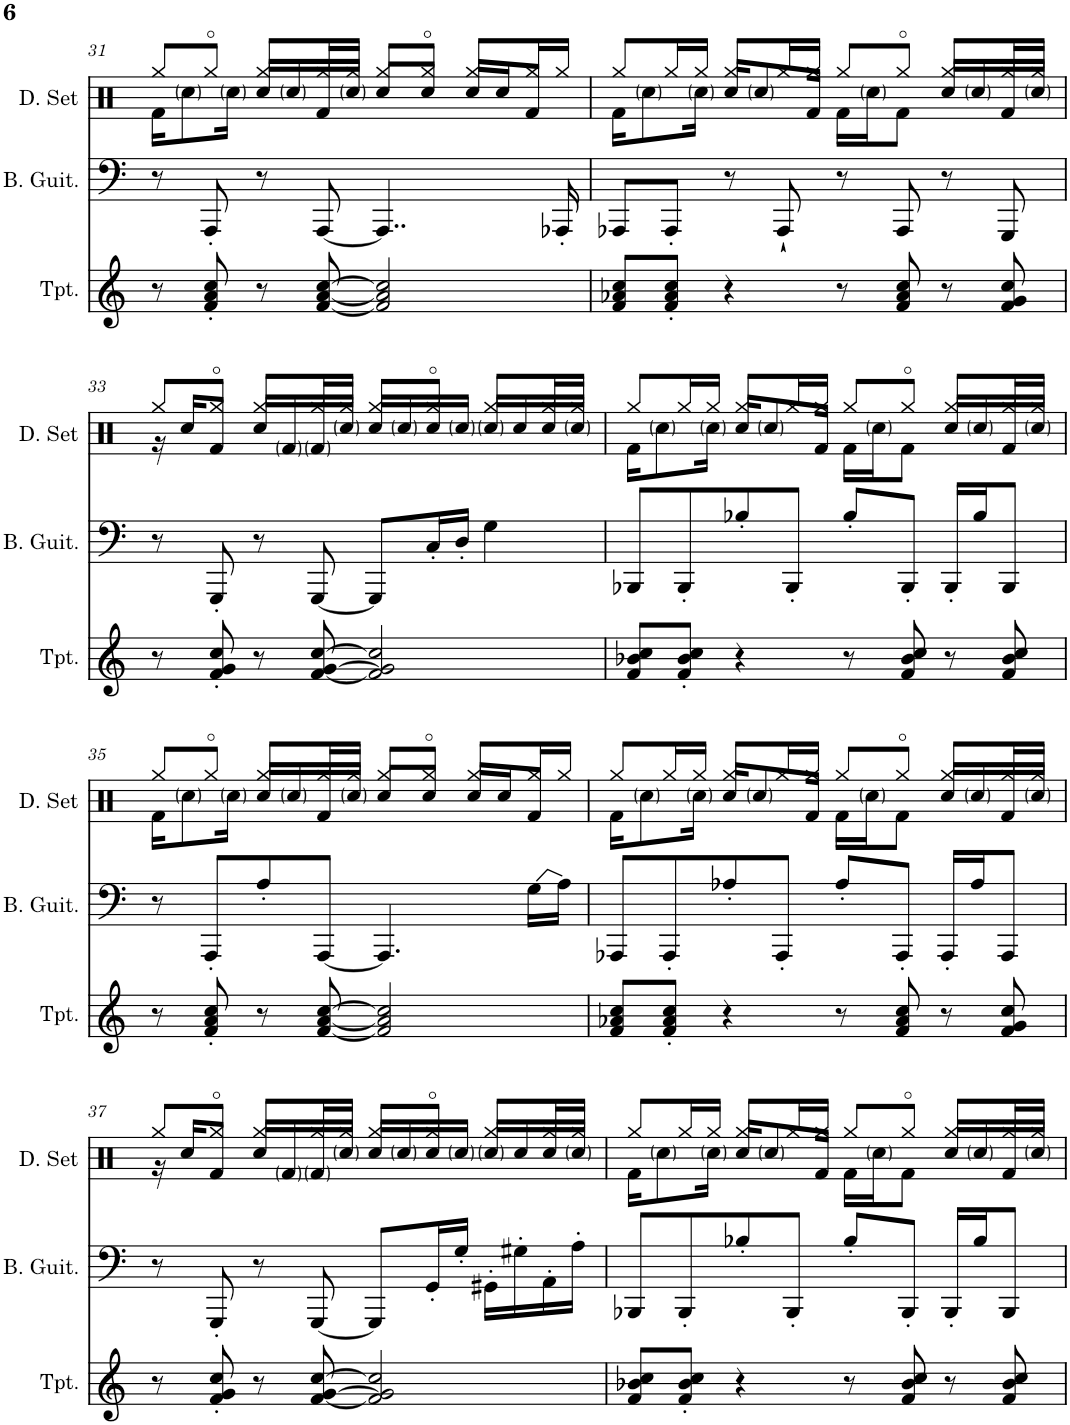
**kern	**kern	**kern
*part3	*part2	*part1
*staff3	*staff2	*staff1
*I"Trumpet	*I"Bass Guitar	*I"Drumset
*I'Tpt.	*I'B. Guit.	*I'D. Set
!!LO:PB:g=z
*clefG2	*clefF4	*clefX
*Trd1c2	*	*
*k[]	*k[]	*k[]
*M4/4	*M4/4	*M4/4
*met(c)	*met(c)	*met(c)
=31	=31	=31
*	*	*^
8r	8r	8Rgg/L	16Rf\KL
.	.	.	8Rcc\
8f/' 8a/' 8cc/'	8AAA'/	8Rgg/J	.
.	.	.	16Rcc\Jk
8r	8r	8Rgg/L	16Rcc/LL
.	.	.	16Rcc/
[8f/ [8a/ [8cc/	[8AAA/	16Rgg/L	16Rf/
.	.	16Rgg/JJ	16Rcc/JJ
2f/] 2a/] 2cc/]	4..AAA/]	8Rgg/L	8Rcc/L
.	.	8Rgg/J	8Rcc/J
.	.	8Rgg/L	16Rcc/LL
.	.	.	16Rcc/J
.	.	16Rgg/L	8Rf/J
.	16AAA-X'/	16Rgg/JJ	.
=32	=32	=32	=32
8f/ 8a-X/ 8cc/L	8AAA-X/L	8Rgg/L	16Rf\KL
.	.	.	8Rcc\
8f/' 8a-/' 8cc/'J	8AAA-'/J	16Rgg/L	.
.	.	16Rgg/JJ	16Rcc\Jk
4r	8r	8Rgg/L	16Rcc/KL
.	.	.	8Rcc/
.	8AAA-`/	16Rgg/L	.
.	.	16Rgg/JJ	16Rf/Jk
8r	8r	8Rgg/L	16Rf\LL
.	.	.	16Rcc\J
8f/ 8a-/ 8cc/	8AAA-/	8Rgg/J	8Rf\J
8r	8r	8Rgg/L	16Rcc/LL
.	.	.	16Rcc/
8f/ 8g/ 8cc/	8GGG/	16Rgg/L	16Rf/
.	.	16Rgg/JJ	16Rcc/JJ
!!LO:LB:g=z	!!
=33	=33	=33	=33
8r	8r	8Rgg/L	16r
.	.	.	16Rcc/KL
8f/' 8g/' 8cc/'	8GGG'/	8Rgg/J	8Rf/J
8r	8r	8Rgg/L	16Rcc/LL
.	.	.	16Rf/
[8f/ [8g/ [8cc/	[8GGG/	16Rgg/L	16Rf/
.	.	16Rgg/JJ	16Rcc/JJ
2f/] 2g/] 2cc/]	8GGG/L]	8Rgg/L	16Rcc/LL
.	.	.	16Rcc/
.	16C'/L	8Rgg/J	16Rcc/
.	16D'/JJ	.	16Rcc/JJ
.	4G\	8Rgg/L	16Rcc/LL
.	.	.	16Rcc/
.	.	16Rgg/L	16Rcc/
.	.	16Rgg/JJ	16Rcc/JJ
=34	=34	=34	=34
8f/ 8b-X/ 8cc/L	8BBB-X/L	8Rgg/L	16Rf\KL
.	.	.	8Rcc\
8f/' 8b-/' 8cc/'J	8BBB-'/	16Rgg/L	.
.	.	16Rgg/JJ	16Rcc\Jk
4r	8B-X'/	8Rgg/L	16Rcc/KL
.	.	.	8Rcc/
.	8BBB-'/J	16Rgg/L	.
.	.	16Rgg/JJ	16Rf/Jk
8r	8B-'/L	8Rgg/L	16Rf\LL
.	.	.	16Rcc\J
8f/ 8b-/ 8cc/	8BBB-'/J	8Rgg/J	8Rf\J
8r	16BBB-'/LL	8Rgg/L	16Rcc/LL
.	16B-/J	.	16Rcc/
8f/ 8b-/ 8cc/	8BBB-/J	16Rgg/L	16Rf/
.	.	16Rgg/JJ	16Rcc/JJ
!!LO:LB:g=z	!!
=35	=35	=35	=35
8r	8r	8Rgg/L	16Rf\KL
.	.	.	8Rcc\
8f/' 8a/' 8cc/'	8AAA'/L	8Rgg/J	.
.	.	.	16Rcc\Jk
8r	8A'/	8Rgg/L	16Rcc/LL
.	.	.	16Rcc/
[8f/ [8a/ [8cc/	[8AAA/J	16Rgg/L	16Rf/
.	.	16Rgg/JJ	16Rcc/JJ
2f/] 2a/] 2cc/]	4.AAA/]	8Rgg/L	8Rcc/L
.	.	8Rgg/J	8Rcc/J
.	.	8Rgg/L	16Rcc/LL
.	.	.	16Rcc/J
.	16G\LL	16Rgg/L	8Rf/J
.	16A\JJ	16Rgg/JJ	.
=36	=36	=36	=36
8f/ 8a-X/ 8cc/L	8AAA-X/L	8Rgg/L	16Rf\KL
.	.	.	8Rcc\
8f/' 8a-/' 8cc/'J	8AAA-'/	16Rgg/L	.
.	.	16Rgg/JJ	16Rcc\Jk
4r	8A-X'/	8Rgg/L	16Rcc/KL
.	.	.	8Rcc/
.	8AAA-'/J	16Rgg/L	.
.	.	16Rgg/JJ	16Rf/Jk
8r	8A-'/L	8Rgg/L	16Rf\LL
.	.	.	16Rcc\J
8f/ 8a-/ 8cc/	8AAA-'/J	8Rgg/J	8Rf\J
8r	16AAA-'/LL	8Rgg/L	16Rcc/LL
.	16A-/J	.	16Rcc/
8f/ 8g/ 8cc/	8AAA-/J	16Rgg/L	16Rf/
.	.	16Rgg/JJ	16Rcc/JJ
!!LO:LB:g=z	!!
=37	=37	=37	=37
8r	8r	8Rgg/L	16r
.	.	.	16Rcc/KL
8f/' 8g/' 8cc/'	8GGG'/	8Rgg/J	8Rf/J
8r	8r	8Rgg/L	16Rcc/LL
.	.	.	16Rf/
[8f/ [8g/ [8cc/	[8GGG/	16Rgg/L	16Rf/
.	.	16Rgg/JJ	16Rcc/JJ
2f/] 2g/] 2cc/]	8GGG/L]	8Rgg/L	16Rcc/LL
.	.	.	16Rcc/
.	16GG'/L	8Rgg/J	16Rcc/
.	16G'/JJ	.	16Rcc/JJ
.	16GG#X'\LL	8Rgg/L	16Rcc/LL
.	16G#X'\	.	16Rcc/
.	16AA'\	16Rgg/L	16Rcc/
.	16A'\JJ	16Rgg/JJ	16Rcc/JJ
=38	=38	=38	=38
8f/ 8b-X/ 8cc/L	8BBB-X/L	8Rgg/L	16Rf\KL
.	.	.	8Rcc\
8f/' 8b-/' 8cc/'J	8BBB-'/	16Rgg/L	.
.	.	16Rgg/JJ	16Rcc\Jk
4r	8B-X'/	8Rgg/L	16Rcc/KL
.	.	.	8Rcc/
.	8BBB-'/J	16Rgg/L	.
.	.	16Rgg/JJ	16Rf/Jk
8r	8B-'/L	8Rgg/L	16Rf\LL
.	.	.	16Rcc\J
8f/ 8b-/ 8cc/	8BBB-'/J	8Rgg/J	8Rf\J
8r	16BBB-'/LL	8Rgg/L	16Rcc/LL
.	16B-/J	.	16Rcc/
8f/ 8b-/ 8cc/	8BBB-/J	16Rgg/L	16Rf/
.	.	16Rgg/JJ	16Rcc/JJ
*	*	*v	*v
=	=	=
*-	*-	*-
